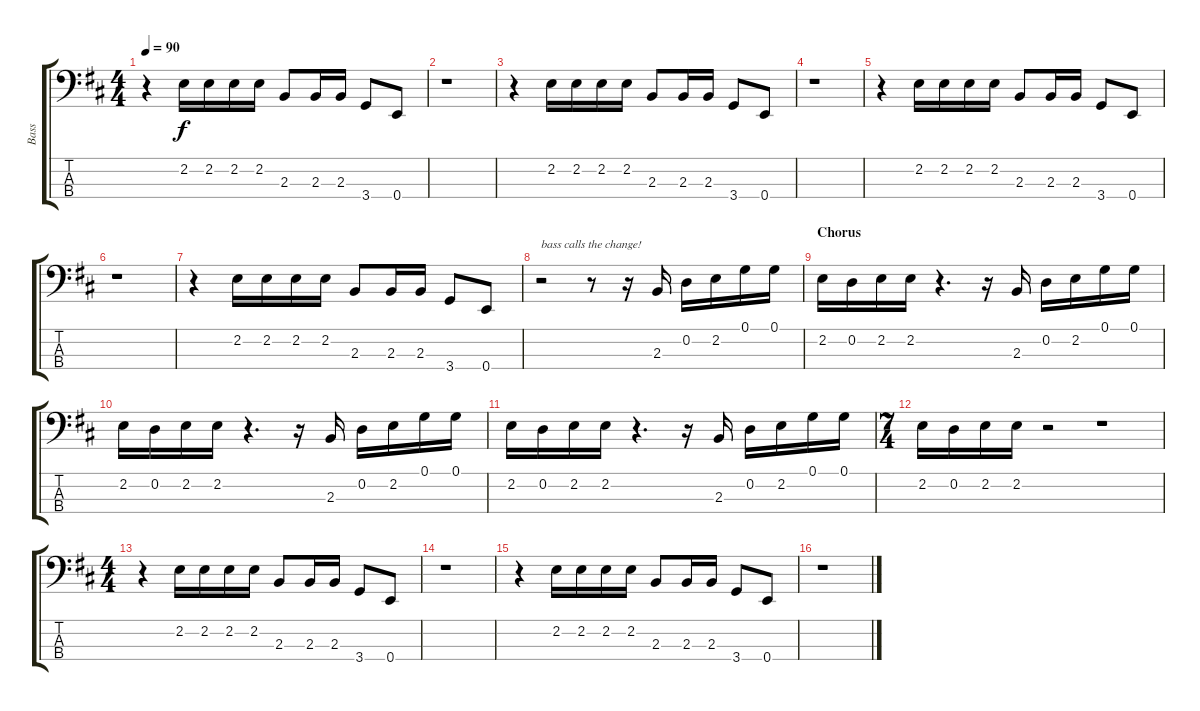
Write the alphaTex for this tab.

\track ("Bass" "Bass") {instrument electricbassfinger}
\staff {score tabs}
\tuning (G2 D2 A1 E1) {hide}
\ts (4 4)
\tempo 90
\clef f4
\ks bminor
r.4{dy f} 2.2.16 2.2.16 2.2.16 2.2.16 2.3.8 2.3.16 2.3.16 3.4.8 0.4.8 |
r.1 |
r.4 2.2.16 2.2.16 2.2.16 2.2.16 2.3.8 2.3.16 2.3.16 3.4.8 0.4.8 |
r.1 |
r.4 2.2.16 2.2.16 2.2.16 2.2.16 2.3.8 2.3.16 2.3.16 3.4.8 0.4.8 |
r.1 |
r.4 2.2.16 2.2.16 2.2.16 2.2.16 2.3.8 2.3.16 2.3.16 3.4.8 0.4.8 |
r.2{txt "bass calls the change!"} r.8 r.16 2.3.16 0.2.16 2.2.16 0.1.16 0.1.16 |
\section ("" "Chorus")
2.2.16 0.2.16 2.2.16 2.2.16 r.4{d} r.16 2.3.16 0.2.16 2.2.16 0.1.16 0.1.16 |
2.2.16 0.2.16 2.2.16 2.2.16 r.4{d} r.16 2.3.16 0.2.16 2.2.16 0.1.16 0.1.16 |
2.2.16 0.2.16 2.2.16 2.2.16 r.4{d} r.16 2.3.16 0.2.16 2.2.16 0.1.16 0.1.16 |
\ts (7 4)
2.2.16 0.2.16 2.2.16 2.2.16 r.2 r.1 |
\ts (4 4)
r.4 2.2.16 2.2.16 2.2.16 2.2.16 2.3.8 2.3.16 2.3.16 3.4.8 0.4.8 |
r.1 |
r.4 2.2.16 2.2.16 2.2.16 2.2.16 2.3.8 2.3.16 2.3.16 3.4.8 0.4.8 |
r.1
